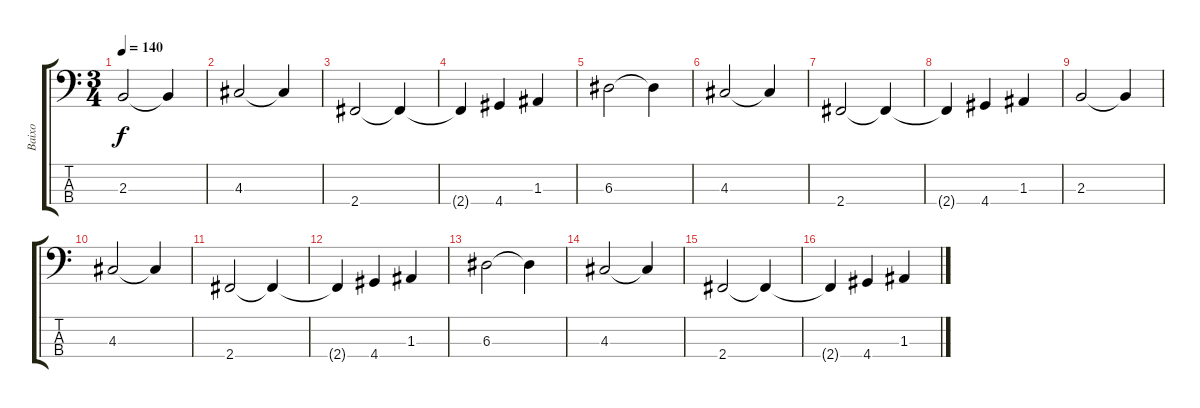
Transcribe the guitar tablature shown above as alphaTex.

\track ("Baixo" "Baixo") {instrument electricbasspick}
\staff {score tabs}
\tuning (G2 D2 A1 E1) {hide}
\ts (3 4)
\tempo 140
\clef f4
\ks c
2.3.2{dy f} 2.3{t}.4 |
4.3.2 4.3{t}.4 |
2.4.2 2.4{t}.4 |
2.4{t}.4 4.4.4 1.3.4 |
6.3.2 6.3{t}.4 |
4.3.2 4.3{t}.4 |
2.4.2 2.4{t}.4 |
2.4{t}.4 4.4.4 1.3.4 |
2.3.2 2.3{t}.4 |
4.3.2 4.3{t}.4 |
2.4.2 2.4{t}.4 |
2.4{t}.4 4.4.4 1.3.4 |
6.3.2 6.3{t}.4 |
4.3.2 4.3{t}.4 |
2.4.2 2.4{t}.4 |
2.4{t}.4 4.4.4 1.3.4
